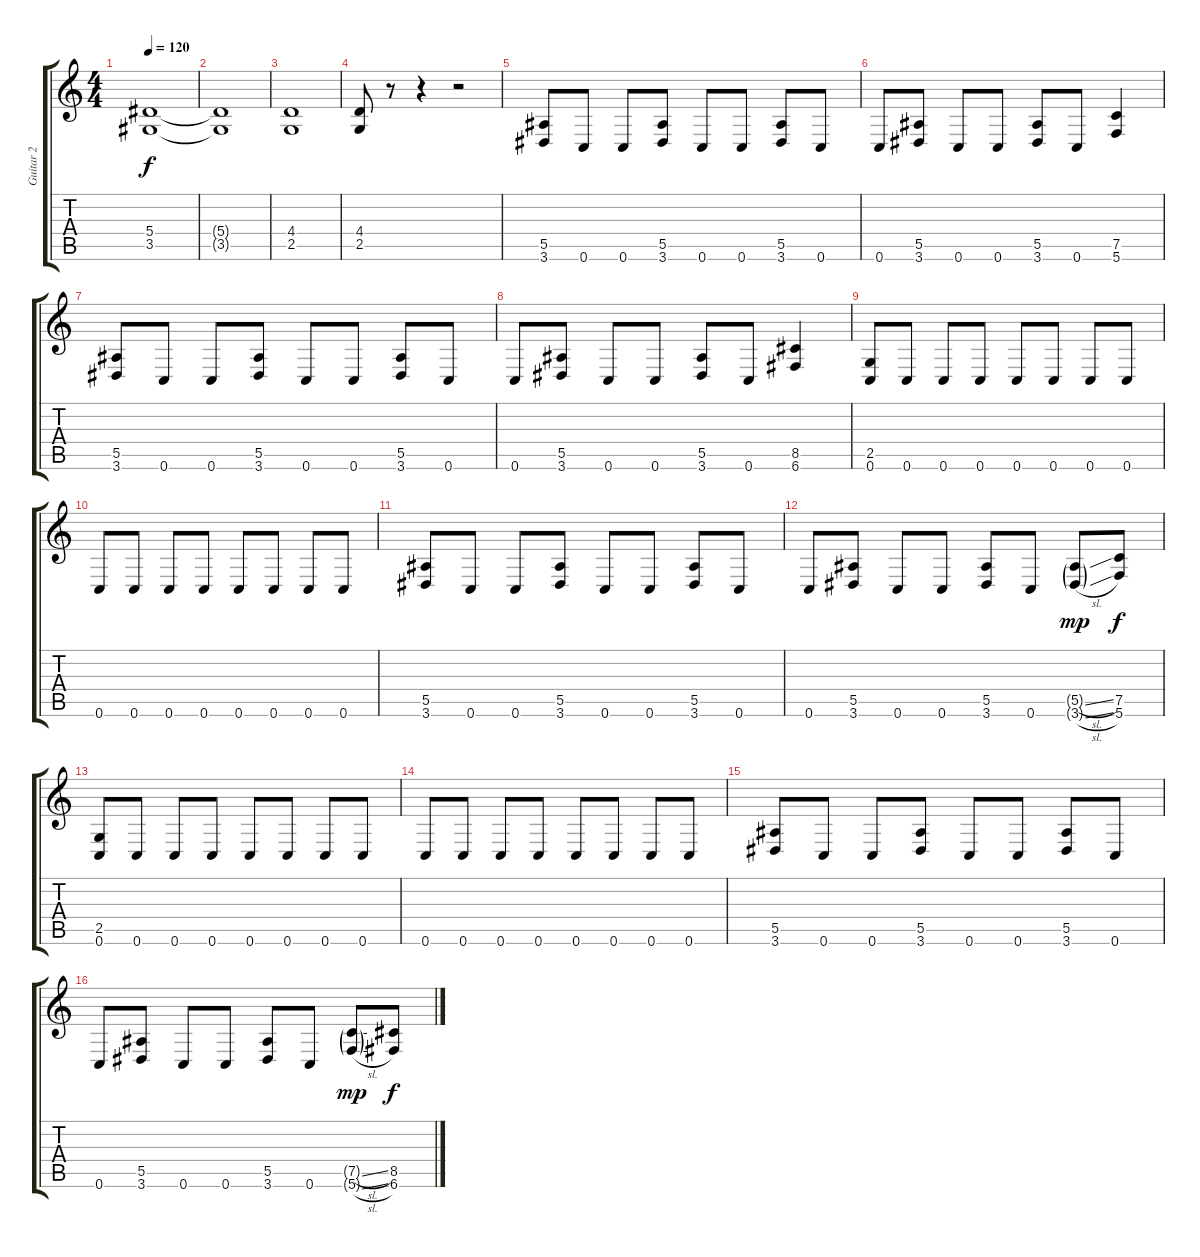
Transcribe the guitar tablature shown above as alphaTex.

\track ("Guitar 2" "Guitar 2") {instrument distortionguitar}
\staff {score tabs}
\tuning (C4 G3 Eb3 Bb2 F2 C2) {hide}
\ts (4 4)
\tempo 120
\clef g2
\ks c
(5.4 3.5).1{dy f} |
(5.4{t} 3.5{t}).1 |
(4.4 2.5).1 |
(4.4 2.5).8 r.8 r.4 r.2 |
(5.5 3.6).8 0.6.8 0.6.8 (5.5 3.6).8 0.6.8 0.6.8 (5.5 3.6).8 0.6.8 |
0.6.8 (5.5 3.6).8 0.6.8 0.6.8 (5.5 3.6).8 0.6.8 (7.5 5.6).4 |
(5.5 3.6).8 0.6.8 0.6.8 (5.5 3.6).8 0.6.8 0.6.8 (5.5 3.6).8 0.6.8 |
0.6.8 (5.5 3.6).8 0.6.8 0.6.8 (5.5 3.6).8 0.6.8 (8.5 6.6).4 |
(2.5 0.6).8 0.6.8 0.6.8 0.6.8 0.6.8 0.6.8 0.6.8 0.6.8 |
0.6.8 0.6.8 0.6.8 0.6.8 0.6.8 0.6.8 0.6.8 0.6.8 |
(5.5 3.6).8 0.6.8 0.6.8 (5.5 3.6).8 0.6.8 0.6.8 (5.5 3.6).8 0.6.8 |
0.6.8 (5.5 3.6).8 0.6.8 0.6.8 (5.5 3.6).8 0.6.8 (5.5{sl g} 3.6{sl g}).8{dy mp} (7.5 5.6).8{dy f} |
(2.5 0.6).8 0.6.8 0.6.8 0.6.8 0.6.8 0.6.8 0.6.8 0.6.8 |
0.6.8 0.6.8 0.6.8 0.6.8 0.6.8 0.6.8 0.6.8 0.6.8 |
(5.5 3.6).8 0.6.8 0.6.8 (5.5 3.6).8 0.6.8 0.6.8 (5.5 3.6).8 0.6.8 |
0.6.8 (5.5 3.6).8 0.6.8 0.6.8 (5.5 3.6).8 0.6.8 (7.5{sl g} 5.6{sl g}).8{dy mp} (8.5 6.6).8{dy f}
